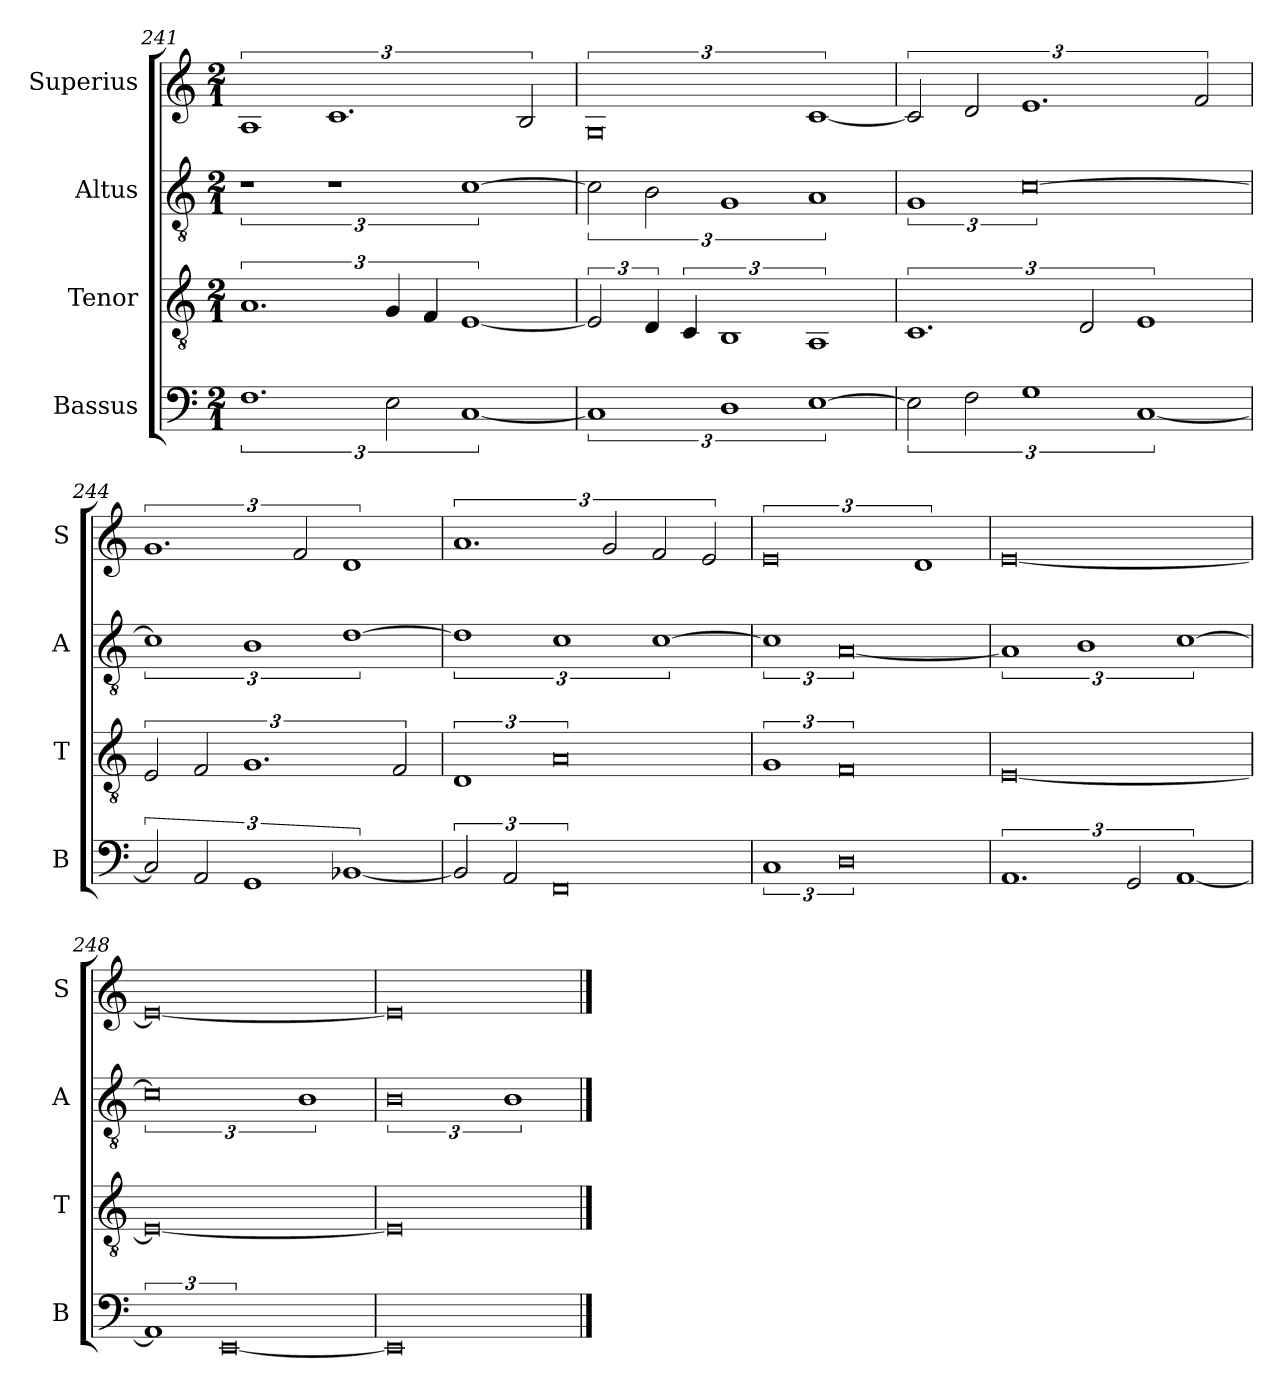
**kern	**kern	**kern	**kern
*part4	*part3	*part2	*part1
*staff4	*staff3	*staff2	*staff1
*I"Bassus	*I"Tenor	*I"Altus	*I"Superius
*I'B	*I'T	*I'A	*I'S
*clefF4	*clefGv2	*clefGv2	*clefG2
*k[]	*k[]	*k[]	*k[]
*M2/1	*M2/1	*M2/1	*M2/1
=241	=241	=241	=241
3%2.F	3%2.A	3%2r	3%2A
.	.	3%2r	3%2.c
3E\	6G/	.	.
.	6F/	.	.
[3%2C	[3%2E	[3%2c	.
.	.	.	3B/
=242	=242	=242	=242
3%2C]	3E/]	3c\]	3%4G
.	6D/	3B\	.
.	6C/	.	.
3%2D	3%2BB	3%2G	.
[3%2E	3%2AA	3%2A	[3%2c
=243	=243	=243	=243
3E\]	3%2.C	3%2G	3c/]
3F\	.	.	3d/
3%2G	.	[3%4c	3%2.e
.	3D/	.	.
[3%2C	3%2E	.	.
.	.	.	3f/
=244	=244	=244	=244
3C/]	3E/	3%2c]	3%2.g
3AA/	3F/	.	.
3%2GG	3%2.G	3%2B	.
.	.	.	3f/
[3%2BB-X	.	[3%2d	3%2d
.	3F/	.	.
=245	=245	=245	=245
3BB-/]	3%2D	3%2d]	3%2.a
3AA/	.	.	.
3%4FF	3%4A	3%2c	.
.	.	.	3g/
.	.	[3%2c	3f/
.	.	.	3e/
=246	=246	=246	=246
3%2C	3%2G	3%2c]	3%4e
3%4D	3%4F	[3%4A	.
.	.	.	3%2d
=247	=247	=247	=247
3%2.AA	[0E	3%2A]	[0e
.	.	3%2B	.
3GG/	.	.	.
[3%2AA	.	[3%2c	.
=248	=248	=248	=248
3%2AA]	0E_	3%4c]	0e_
[3%4EE	.	.	.
.	.	3%2B	.
=249	=249	=249	=249
0EE]	0E]	3%4B	0e]
.	.	3%2B	.
==	==	==	==
*-	*-	*-	*-
